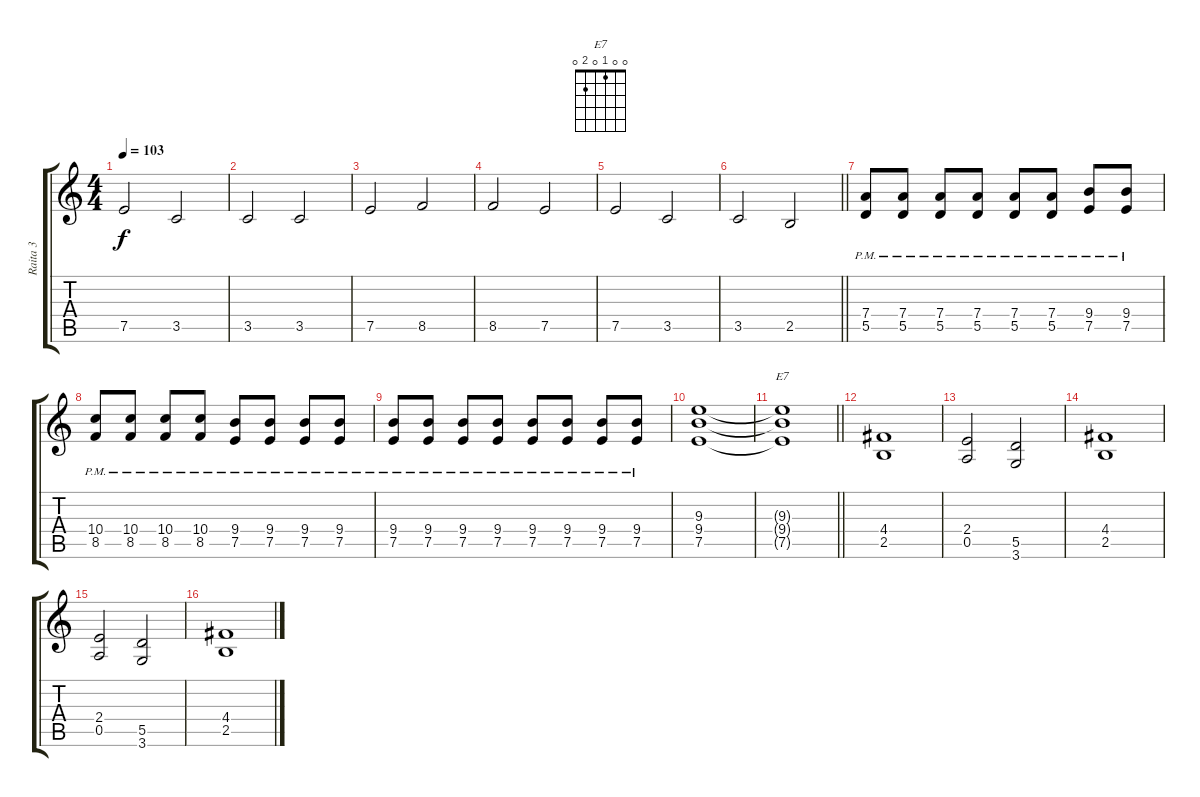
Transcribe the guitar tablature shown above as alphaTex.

\track ("Raita 3" "Raita 3") {instrument distortionguitar}
\staff {score tabs}
\tuning (E4 B3 G3 D3 A2 E2) {hide}
\chord ("E7" 0 0 1 0 2 0)
\ts (4 4)
\tempo 103
\clef g2
\ks c
7.5.2{dy f} 3.5.2 |
3.5.2 3.5.2 |
7.5.2 8.5.2 |
8.5.2 7.5.2 |
7.5.2 3.5.2 |
\barLineRight lightlight
3.5.2 2.5.2 |
(7.4{pm} 5.5{pm}).8{balance 16} (7.4{pm} 5.5{pm}).8 (7.4{pm} 5.5{pm}).8 (7.4{pm} 5.5{pm}).8 (7.4{pm} 5.5{pm}).8 (7.4{pm} 5.5{pm}).8 (9.4{pm} 7.5{pm}).8 (9.4{pm} 7.5{pm}).8 |
(10.4{pm} 8.5{pm}).8 (10.4{pm} 8.5{pm}).8 (10.4{pm} 8.5{pm}).8 (10.4{pm} 8.5{pm}).8 (9.4{pm} 7.5{pm}).8 (9.4{pm} 7.5{pm}).8 (9.4{pm} 7.5{pm}).8 (9.4{pm} 7.5{pm}).8 |
(9.4{pm} 7.5{pm}).8 (9.4{pm} 7.5{pm}).8 (9.4{pm} 7.5{pm}).8 (9.4{pm} 7.5{pm}).8 (9.4{pm} 7.5{pm}).8 (9.4{pm} 7.5{pm}).8 (9.4{pm} 7.5{pm}).8 (9.4{pm} 7.5{pm}).8 |
(9.3 9.4 7.5).1 |
\barLineRight lightlight
(9.3{t} 9.4{t} 7.5{t}).1{ch "E7"} |
(4.4 2.5).1 |
(2.4 0.5).2 (5.5 3.6).2 |
(4.4 2.5).1 |
(2.4 0.5).2 (5.5 3.6).2 |
(4.4 2.5).1
